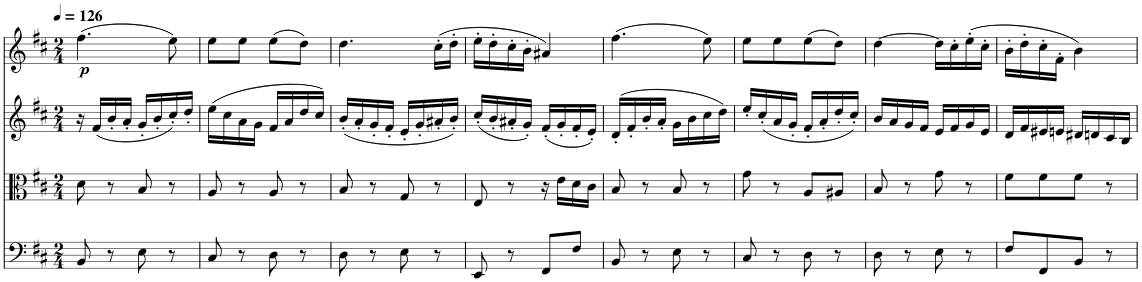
**kern	**kern	**kern	**kern	**dynam
*part4	*part3	*part2	*part1	*part1
*staff4	*staff3	*staff2	*staff1	*staff1
*I"Piano	*I"Piano	*I"Piano	*I"Piano	*
*I'Pno	*I'Pno	*I'Pno	*I'Pno	*
*clefF4	*clefC3	*clefG2	*clefG2	*
*k[f#c#]	*k[f#c#]	*k[f#c#]	*k[f#c#]	*
*M2/4	*M2/4	*M2/4	*M2/4	*
*MM126	*MM126	*MM126	*MM126	*
=1	=1	=1	=1	=1
!	!	!	!	!LO:DY:b
8BB/	8d\	16r	(4.ff#\	p
.	.	(16f#/LL	.	.
8r	8r	16b'/	.	.
.	.	16a'/JJ	.	.
8E\	8B/	16g'/LL	.	.
.	.	16b'/	.	.
8r	8r	16cc#'/)	8ee\)	.
.	.	16dd'/JJ	.	.
=2	=2	=2	=2	=2
8C#/	8A/	(16ee\LL	8ee\L	.
.	.	16cc#\	.	.
8r	8r	16a\	8ee\J	.
.	.	16g\JJ	.	.
8D\	8A/	16f#/LL	(8ee\L	.
.	.	16a/	.	.
8r	8r	16dd/	8dd\J)	.
.	.	16cc#/JJ)	.	.
=3	=3	=3	=3	=3
8D\	8B/	(16b'/LL	4.dd\	.
.	.	16a'/	.	.
8r	8r	16g'/	.	.
.	.	16f#'/JJ	.	.
8E\	8G/	16e'/LL	.	.
.	.	16g'/	.	.
8r	8r	16a#X'/	(16cc#'\LL	.
.	.	16b'/JJ)	16dd'\JJ	.
=4	=4	=4	=4	=4
8EE/	8E/	(16cc#'/LL	16ee'\LL	.
.	.	16b'/	16dd'\	.
8r	8r	16a#X'/	16cc#'\	.
.	.	16g'/JJ)	16b'\JJ	.
8FF#/L	16r	(16f#'/LL	4a#X/)	.
.	16e\LL	16g'/	.	.
8F#/J	16d\	16f#'/	.	.
.	16c#\JJ	16e'/JJ)	.	.
=5	=5	=5	=5	=5
8BB/	8B/	(16d'/LL	(4.ff#\	.
.	.	16f#'/	.	.
8r	8r	16b'/	.	.
.	.	16a'/JJ	.	.
8E\	8B/	16g\LL	.	.
.	.	16b\	.	.
8r	8r	16cc#\	8ee\)	.
.	.	16dd\JJ)	.	.
=6	=6	=6	=6	=6
8C#/	8g\	16ee'/LL	8ee\L	.
.	.	(16cc#'/	.	.
8r	8r	16a/	8ee\	.
.	.	16g'/JJ	.	.
8D\	8A/L	16f#'/LL	(8ee\	.
.	.	16a'/	.	.
8r	8A#X/J	16dd'/	8dd\J)	.
.	.	16cc#'/JJ)	.	.
=7	=7	=7	=7	=7
8D\	8B/	16b/LL	[4dd\	.
.	.	16a/	.	.
8r	8r	16g/	.	.
.	.	16f#/JJ	.	.
8E\	8g\	16e/LL	16dd\LL]	.
.	.	16f#/	16cc#'\	.
8r	8r	16g/	(16ee'\	.
.	.	16e/JJ	16cc#'\JJ	.
=8	=8	=8	=8	=8
8F#/L	8f#\L	16d/LL	16b'\LL	.
.	.	16f#/	16dd'\	.
8FF#/	8f#\	16e#X/	16cc#'\	.
.	.	16en/JJ	16f#'\JJ	.
8BB/J	8f#\J	16d#X/LL	4b\)	.
.	.	16dn/	.	.
8r	8r	16c#/	.	.
.	.	16B/JJ	.	.
=	=	=	=	=
*-	*-	*-	*-	*-
